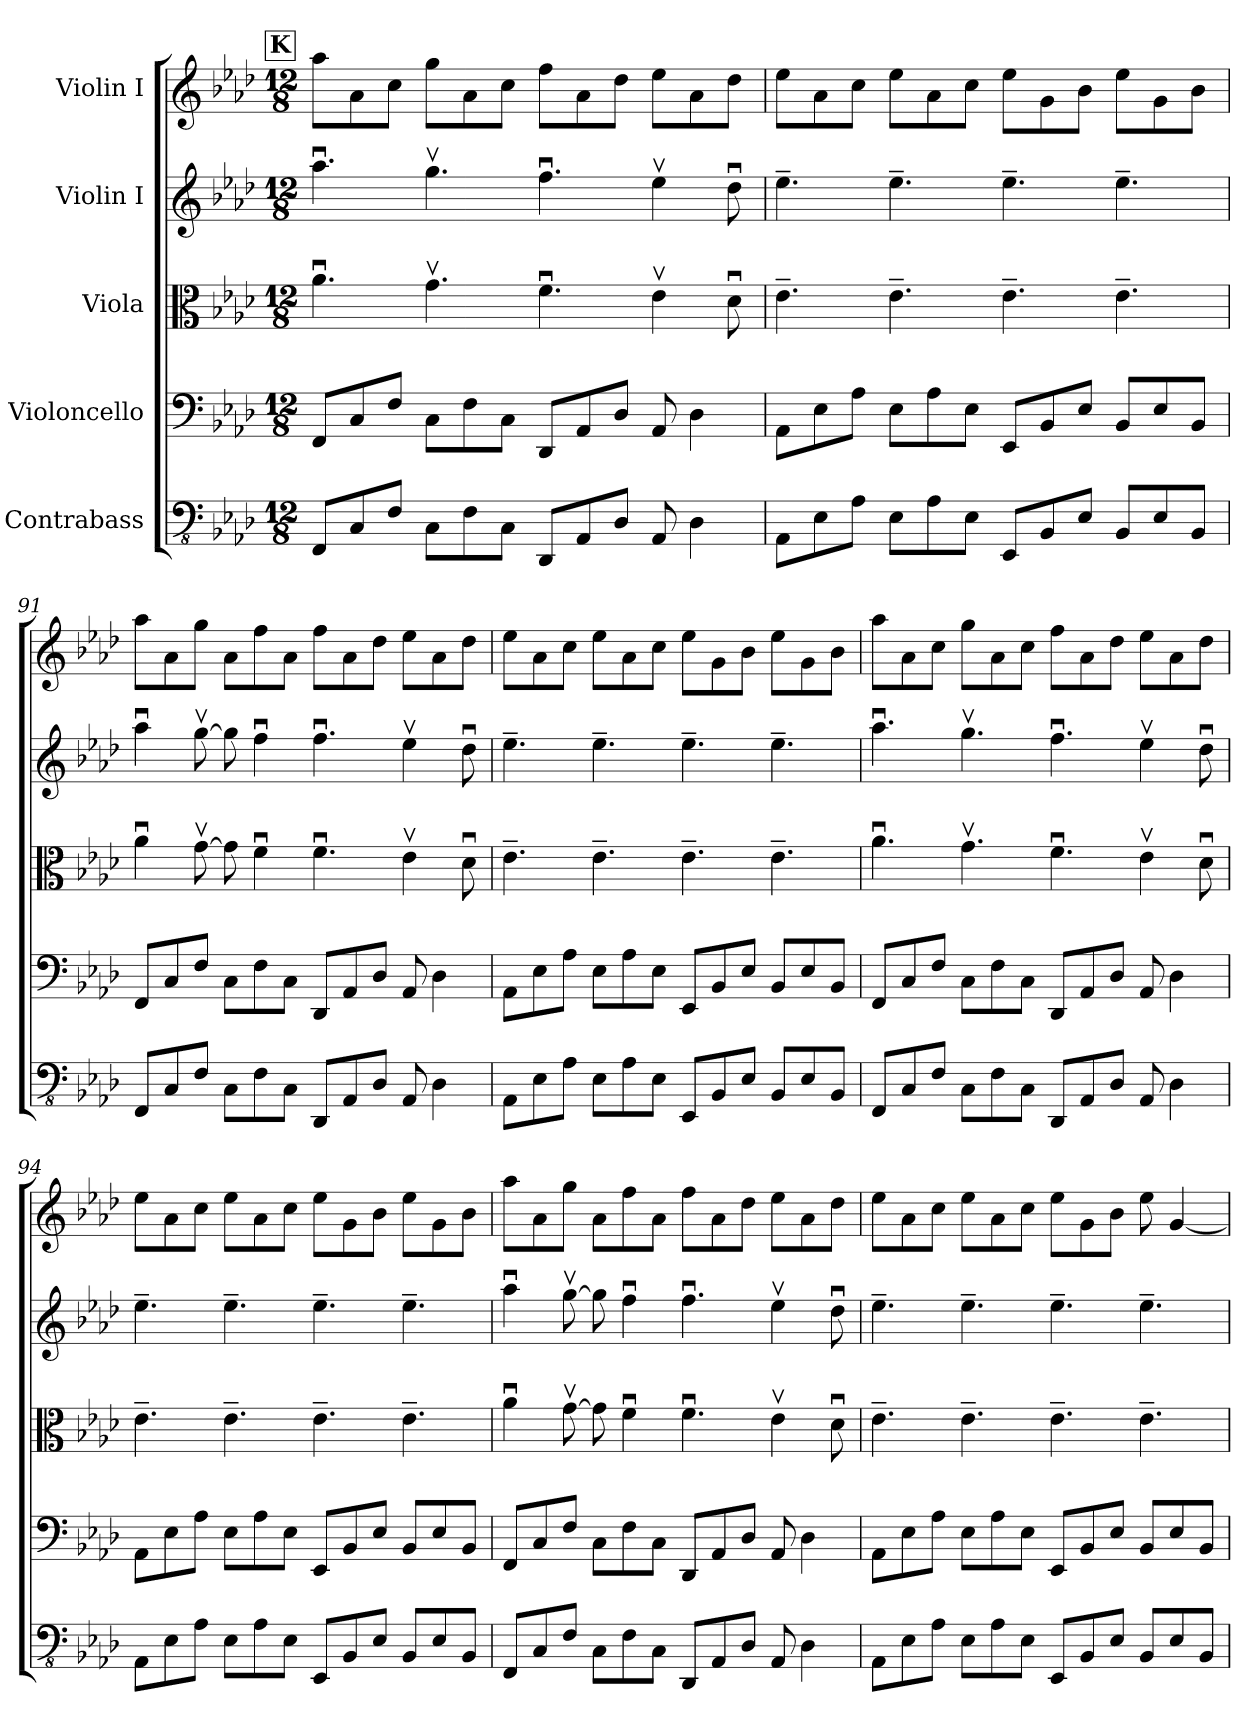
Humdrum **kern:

**kern	**kern	**kern	**kern	**kern
*part5	*part4	*part3	*part2	*part1
*staff5	*staff4	*staff3	*staff2	*staff1
*I"Contrabass	*I"Violoncello	*I"Viola	*I"Violin I	*I"Violin I
*clefFv4	*clefF4	*clefC3	*clefG2	*clefG2
*k[b-e-a-d-]	*k[b-e-a-d-]	*k[b-e-a-d-]	*k[b-e-a-d-]	*k[b-e-a-d-]
*M12/8	*M12/8	*M12/8	*M12/8	*M12/8
!!LO:REH:place=s1:a:B:fs=14:t=K
=89	=89	=89	=89	=89
8FFF/L	8FF/L	4.a-u\	4.aa-u\	8aa-\L
8CC/	8C/	.	.	8a-\
8FF/J	8F/J	.	.	8cc\J
8CC\L	8C\L	4.gv\	4.ggv\	8gg\L
8FF\	8F\	.	.	8a-\
8CC\J	8C\J	.	.	8cc\J
8DDD-/L	8DD-/L	4.fu\	4.ffu\	8ff\L
8AAA-/	8AA-/	.	.	8a-\
8DD-/J	8D-/J	.	.	8dd-\J
8AAA-/	8AA-/	4e-v\	4ee-v\	8ee-\L
4DD-\	4D-\	.	.	8a-\
.	.	8d-u\	8dd-u\	8dd-\J
=90	=90	=90	=90	=90
8AAA-\L	8AA-\L	4.e-~\	4.ee-~\	8ee-\L
8EE-\	8E-\	.	.	8a-\
8AA-\J	8A-\J	.	.	8cc\J
8EE-\L	8E-\L	4.e-~\	4.ee-~\	8ee-\L
8AA-\	8A-\	.	.	8a-\
8EE-\J	8E-\J	.	.	8cc\J
8EEE-/L	8EE-/L	4.e-~\	4.ee-~\	8ee-\L
8BBB-/	8BB-/	.	.	8g\
8EE-/J	8E-/J	.	.	8b-\J
8BBB-/L	8BB-/L	4.e-~\	4.ee-~\	8ee-\L
8EE-/	8E-/	.	.	8g\
8BBB-/J	8BB-/J	.	.	8b-\J
=91	=91	=91	=91	=91
8FFF/L	8FF/L	4a-u\	4aa-u\	8aa-\L
8CC/	8C/	.	.	8a-\
8FF/J	8F/J	[8gv\	[8ggv\	8gg\J
8CC\L	8C\L	8g\]	8gg\]	8a-\L
8FF\	8F\	4fu\	4ffu\	8ff\
8CC\J	8C\J	.	.	8a-\J
8DDD-/L	8DD-/L	4.fu\	4.ffu\	8ff\L
8AAA-/	8AA-/	.	.	8a-\
8DD-/J	8D-/J	.	.	8dd-\J
8AAA-/	8AA-/	4e-v\	4ee-v\	8ee-\L
4DD-\	4D-\	.	.	8a-\
.	.	8d-u\	8dd-u\	8dd-\J
=92	=92	=92	=92	=92
8AAA-\L	8AA-\L	4.e-~\	4.ee-~\	8ee-\L
8EE-\	8E-\	.	.	8a-\
8AA-\J	8A-\J	.	.	8cc\J
8EE-\L	8E-\L	4.e-~\	4.ee-~\	8ee-\L
8AA-\	8A-\	.	.	8a-\
8EE-\J	8E-\J	.	.	8cc\J
8EEE-/L	8EE-/L	4.e-~\	4.ee-~\	8ee-\L
8BBB-/	8BB-/	.	.	8g\
8EE-/J	8E-/J	.	.	8b-\J
8BBB-/L	8BB-/L	4.e-~\	4.ee-~\	8ee-\L
8EE-/	8E-/	.	.	8g\
8BBB-/J	8BB-/J	.	.	8b-\J
!!LO:LB:g=z
=93	=93	=93	=93	=93
8FFF/L	8FF/L	4.a-u\	4.aa-u\	8aa-\L
8CC/	8C/	.	.	8a-\
8FF/J	8F/J	.	.	8cc\J
8CC\L	8C\L	4.gv\	4.ggv\	8gg\L
8FF\	8F\	.	.	8a-\
8CC\J	8C\J	.	.	8cc\J
8DDD-/L	8DD-/L	4.fu\	4.ffu\	8ff\L
8AAA-/	8AA-/	.	.	8a-\
8DD-/J	8D-/J	.	.	8dd-\J
8AAA-/	8AA-/	4e-v\	4ee-v\	8ee-\L
4DD-\	4D-\	.	.	8a-\
.	.	8d-u\	8dd-u\	8dd-\J
=94	=94	=94	=94	=94
8AAA-\L	8AA-\L	4.e-~\	4.ee-~\	8ee-\L
8EE-\	8E-\	.	.	8a-\
8AA-\J	8A-\J	.	.	8cc\J
8EE-\L	8E-\L	4.e-~\	4.ee-~\	8ee-\L
8AA-\	8A-\	.	.	8a-\
8EE-\J	8E-\J	.	.	8cc\J
8EEE-/L	8EE-/L	4.e-~\	4.ee-~\	8ee-\L
8BBB-/	8BB-/	.	.	8g\
8EE-/J	8E-/J	.	.	8b-\J
8BBB-/L	8BB-/L	4.e-~\	4.ee-~\	8ee-\L
8EE-/	8E-/	.	.	8g\
8BBB-/J	8BB-/J	.	.	8b-\J
=95	=95	=95	=95	=95
8FFF/L	8FF/L	4a-u\	4aa-u\	8aa-\L
8CC/	8C/	.	.	8a-\
8FF/J	8F/J	[8gv\	[8ggv\	8gg\J
8CC\L	8C\L	8g\]	8gg\]	8a-\L
8FF\	8F\	4fu\	4ffu\	8ff\
8CC\J	8C\J	.	.	8a-\J
8DDD-/L	8DD-/L	4.fu\	4.ffu\	8ff\L
8AAA-/	8AA-/	.	.	8a-\
8DD-/J	8D-/J	.	.	8dd-\J
8AAA-/	8AA-/	4e-v\	4ee-v\	8ee-\L
4DD-\	4D-\	.	.	8a-\
.	.	8d-u\	8dd-u\	8dd-\J
=96	=96	=96	=96	=96
8AAA-\L	8AA-\L	4.e-~\	4.ee-~\	8ee-\L
8EE-\	8E-\	.	.	8a-\
8AA-\J	8A-\J	.	.	8cc\J
8EE-\L	8E-\L	4.e-~\	4.ee-~\	8ee-\L
8AA-\	8A-\	.	.	8a-\
8EE-\J	8E-\J	.	.	8cc\J
8EEE-/L	8EE-/L	4.e-~\	4.ee-~\	8ee-\L
8BBB-/	8BB-/	.	.	8g\
8EE-/J	8E-/J	.	.	8b-\J
8BBB-/L	8BB-/L	4.e-~\	4.ee-~\	8ee-\
8EE-/	8E-/	.	.	[4g/
8BBB-/J	8BB-/J	.	.	.
=	=	=	=	=
*-	*-	*-	*-	*-
